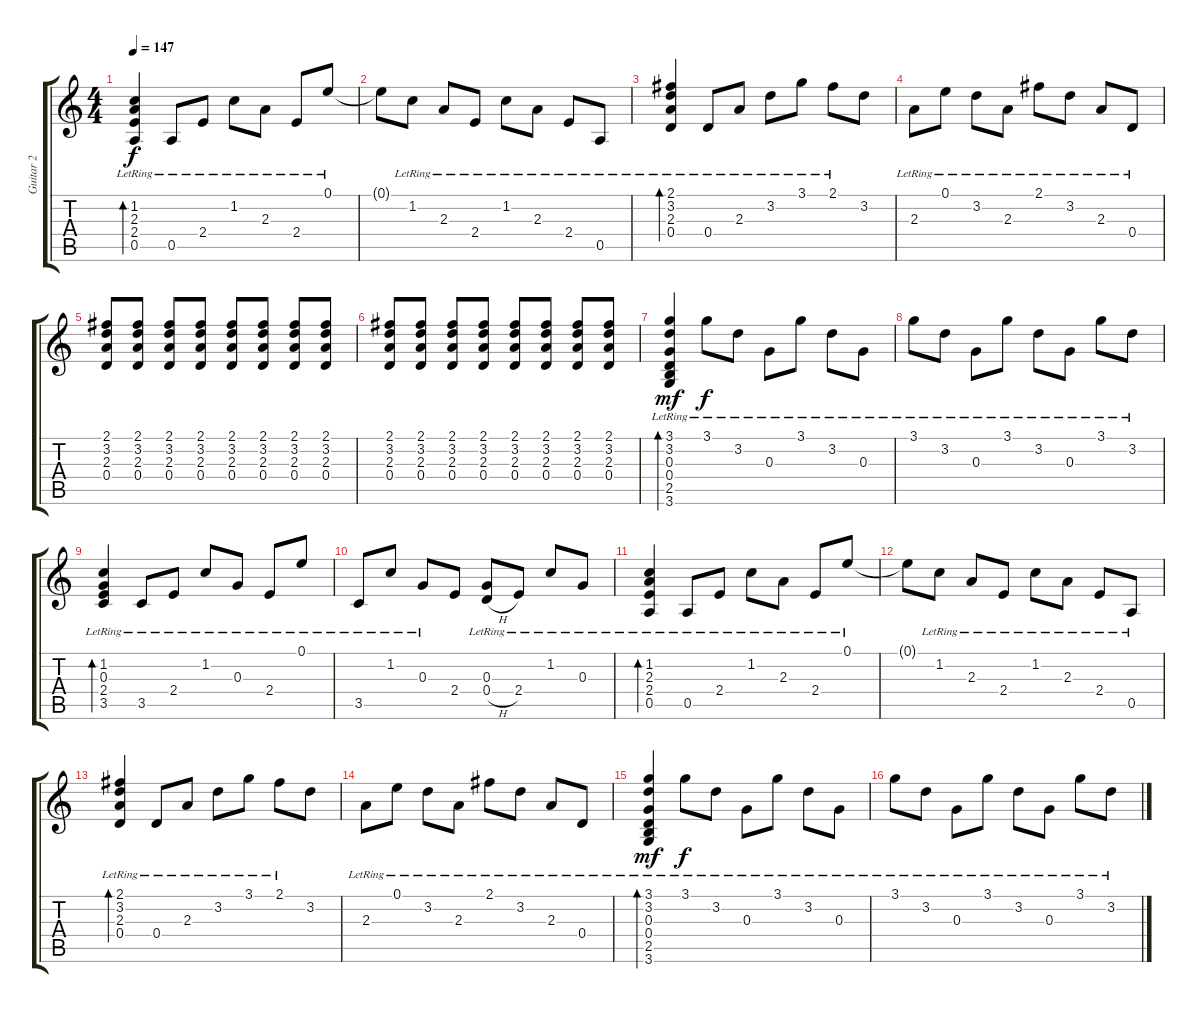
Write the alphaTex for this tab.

\track ("Guitar 2" "Guitar 2") {instrument overdrivenguitar}
\staff {score tabs}
\tuning (E4 B3 G3 D3 A2 E2) {hide}
\ts (4 4)
\tempo 147
\clef g2
\ks c
(1.2{lr} 2.3{lr} 2.4{lr} 0.5).4{bd 240 dy f instrument acousticguitarsteel} 0.5{lr}.8 2.4{lr}.8 1.2{lr}.8 2.3{lr}.8 2.4{lr}.8 0.1{lr}.8 |
0.1{t}.8 1.2{lr}.8 2.3{lr}.8 2.4{lr}.8 1.2{lr}.8 2.3{lr}.8 2.4{lr}.8 0.5{lr}.8 |
(2.1{lr} 3.2{lr} 2.3{lr} 0.4).4{bd 240 instrument acousticguitarsteel} 0.4{lr}.8 2.3{lr}.8 3.2{lr}.8 3.1{lr}.8 2.1{lr}.8 3.2.8 |
2.3{lr}.8 0.1{lr}.8 3.2{lr}.8 2.3{lr}.8 2.1{lr}.8 3.2{lr}.8 2.3{lr}.8 0.4{lr}.8 |
(2.1 3.2 2.3 0.4).8 (2.1 3.2 2.3 0.4).8 (2.1 3.2 2.3 0.4).8 (2.1 3.2 2.3 0.4).8 (2.1 3.2 2.3 0.4).8 (2.1 3.2 2.3 0.4).8 (2.1 3.2 2.3 0.4).8 (2.1 3.2 2.3 0.4).8 |
(2.1 3.2 2.3 0.4).8 (2.1 3.2 2.3 0.4).8 (2.1 3.2 2.3 0.4).8 (2.1 3.2 2.3 0.4).8 (2.1 3.2 2.3 0.4).8 (2.1 3.2 2.3 0.4).8 (2.1 3.2 2.3 0.4).8 (2.1 3.2 2.3 0.4).8 |
(3.1 3.2{lr} 0.3{lr} 0.4{lr} 2.5{lr} 3.6{lr}).4{bd 240 dy mf instrument acousticguitarsteel} 3.1{lr}.8{dy f} 3.2{lr}.8 0.3{lr}.8 3.1{lr}.8 3.2{lr}.8 0.3{lr}.8 |
3.1{lr}.8 3.2{lr}.8 0.3{lr}.8 3.1{lr}.8 3.2{lr}.8 0.3{lr}.8 3.1{lr}.8 3.2{lr}.8 |
(1.2{lr} 0.3{lr} 2.4{lr} 3.5).4{bd 240 instrument acousticguitarsteel} 3.5{lr}.8 2.4{lr}.8 1.2{lr}.8 0.3{lr}.8 2.4{lr}.8 0.1{lr}.8 |
3.5{lr}.8 1.2{lr}.8 0.3{lr}.8 2.4.8 (0.3{lr} 0.4{h}).8 2.4{lr}.8 1.2{lr}.8 0.3{lr}.8 |
(1.2{lr} 2.3{lr} 2.4{lr} 0.5).4{bd 240 instrument acousticguitarsteel} 0.5{lr}.8 2.4{lr}.8 1.2{lr}.8 2.3{lr}.8 2.4{lr}.8 0.1{lr}.8 |
0.1{t}.8 1.2{lr}.8 2.3{lr}.8 2.4{lr}.8 1.2{lr}.8 2.3{lr}.8 2.4{lr}.8 0.5{lr}.8 |
(2.1{lr} 3.2{lr} 2.3{lr} 0.4).4{bd 240 instrument acousticguitarsteel} 0.4{lr}.8 2.3{lr}.8 3.2{lr}.8 3.1{lr}.8 2.1{lr}.8 3.2.8 |
2.3{lr}.8 0.1{lr}.8 3.2{lr}.8 2.3{lr}.8 2.1{lr}.8 3.2{lr}.8 2.3{lr}.8 0.4{lr}.8 |
(3.1 3.2{lr} 0.3{lr} 0.4{lr} 2.5{lr} 3.6{lr}).4{bd 240 dy mf instrument acousticguitarsteel} 3.1{lr}.8{dy f} 3.2{lr}.8 0.3{lr}.8 3.1{lr}.8 3.2{lr}.8 0.3{lr}.8 |
3.1{lr}.8 3.2{lr}.8 0.3{lr}.8 3.1{lr}.8 3.2{lr}.8 0.3{lr}.8 3.1{lr}.8 3.2{lr}.8
